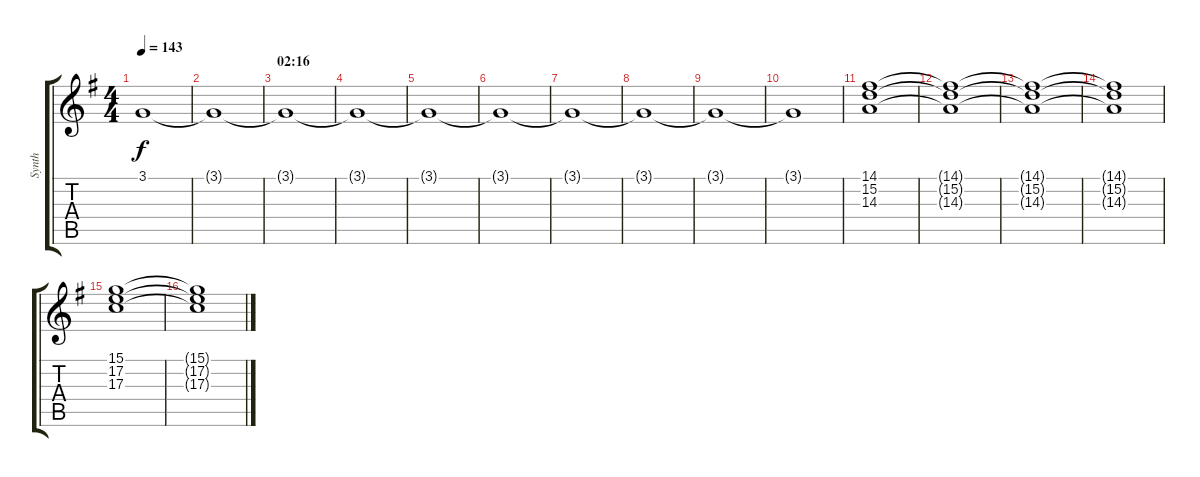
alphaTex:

\track ("Synth" "Synth") {instrument synthstrings2}
\staff {score tabs}
\tuning (E4 B3 G3 D3 A2 E2) {hide}
\ts (4 4)
\tempo 143
\clef g2
\ks g
3.1{t}.1{dy f} |
3.1{t}.1 |
\section ("" "02:16")
3.1{t}.1 |
3.1{t}.1 |
3.1{t}.1 |
3.1{t}.1 |
3.1{t}.1 |
3.1{t}.1 |
3.1{t}.1 |
3.1{t}.1 |
(14.1 15.2 14.3).1 |
(14.1{t} 15.2{t} 14.3{t}).1 |
(14.1{t} 15.2{t} 14.3{t}).1 |
(14.1{t} 15.2{t} 14.3{t}).1 |
(15.1 17.2 17.3).1 |
(15.1{t} 17.2{t} 17.3{t}).1
